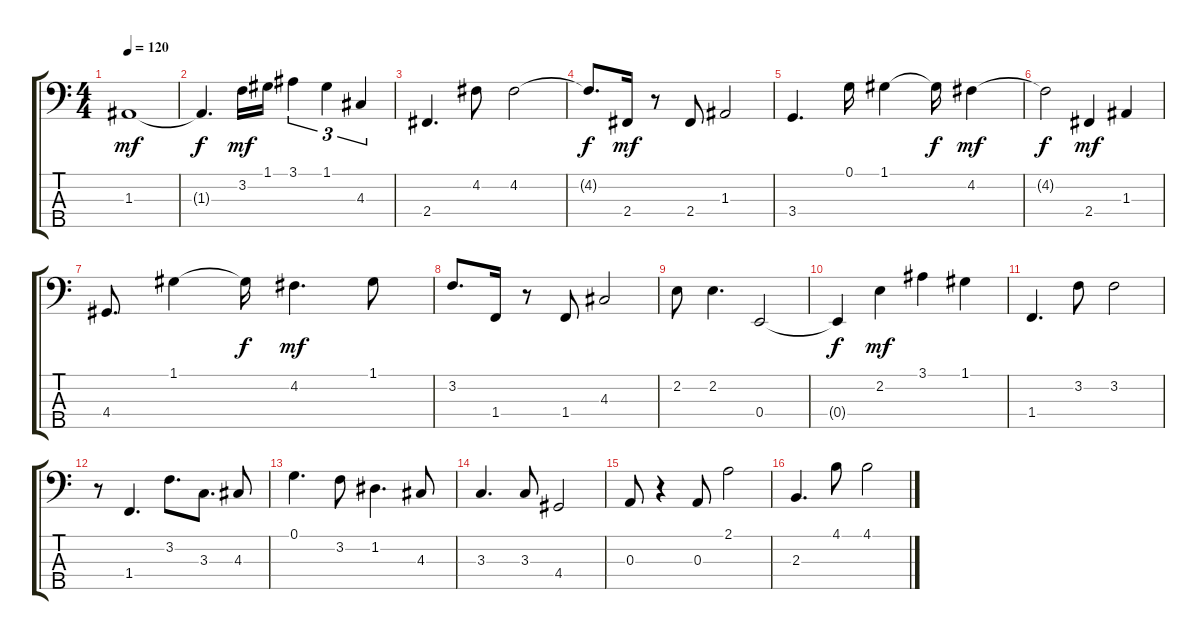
\track "" {instrument electricbassfinger}
\staff {score tabs}
\tuning (G2 D2 A1 E1 B0) {hide}
\ts (4 4)
\tempo 120
\clef f4
\ks c
1.3.1{dy mf} |
1.3{t}.4{d dy f} 3.2.16{dy mf} 1.1.16 3.1.4{tu (3 2)} 1.1.4{tu (3 2)} 4.3.4{tu (3 2)} |
2.4.4{d} 4.2.8 4.2.2 |
4.2{t}.8{d dy f} 2.4.16{dy mf} r.8 2.4.8 1.3.2 |
3.4.4{d} 0.1.16 1.1.4 1.1{t}.16{dy f} 4.2.4{dy mf} |
4.2{t}.2{dy f} 2.4.4{dy mf} 1.3.4 |
4.4.8{d} 1.1.4 1.1{t}.16{dy f} 4.2.4{d dy mf} 1.1.8 |
3.2.8{d} 1.4.16 r.8 1.4.8 4.3.2 |
2.2.8 2.2.4{d} 0.4.2 |
0.4{t}.4{dy f} 2.2.4{dy mf} 3.1.4 1.1.4 |
1.4.4{d} 3.2.8 3.2.2 |
r.8 1.4.4{d} 3.2.8{d} 3.3.8{d} 4.3.8 |
0.1.4{d} 3.2.8 1.2.4{d} 4.3.8 |
3.3.4{d} 3.3.8 4.4.2 |
0.3.8 r.4 0.3.8 2.1.2 |
2.3.4{d} 4.1.8 4.1.2
